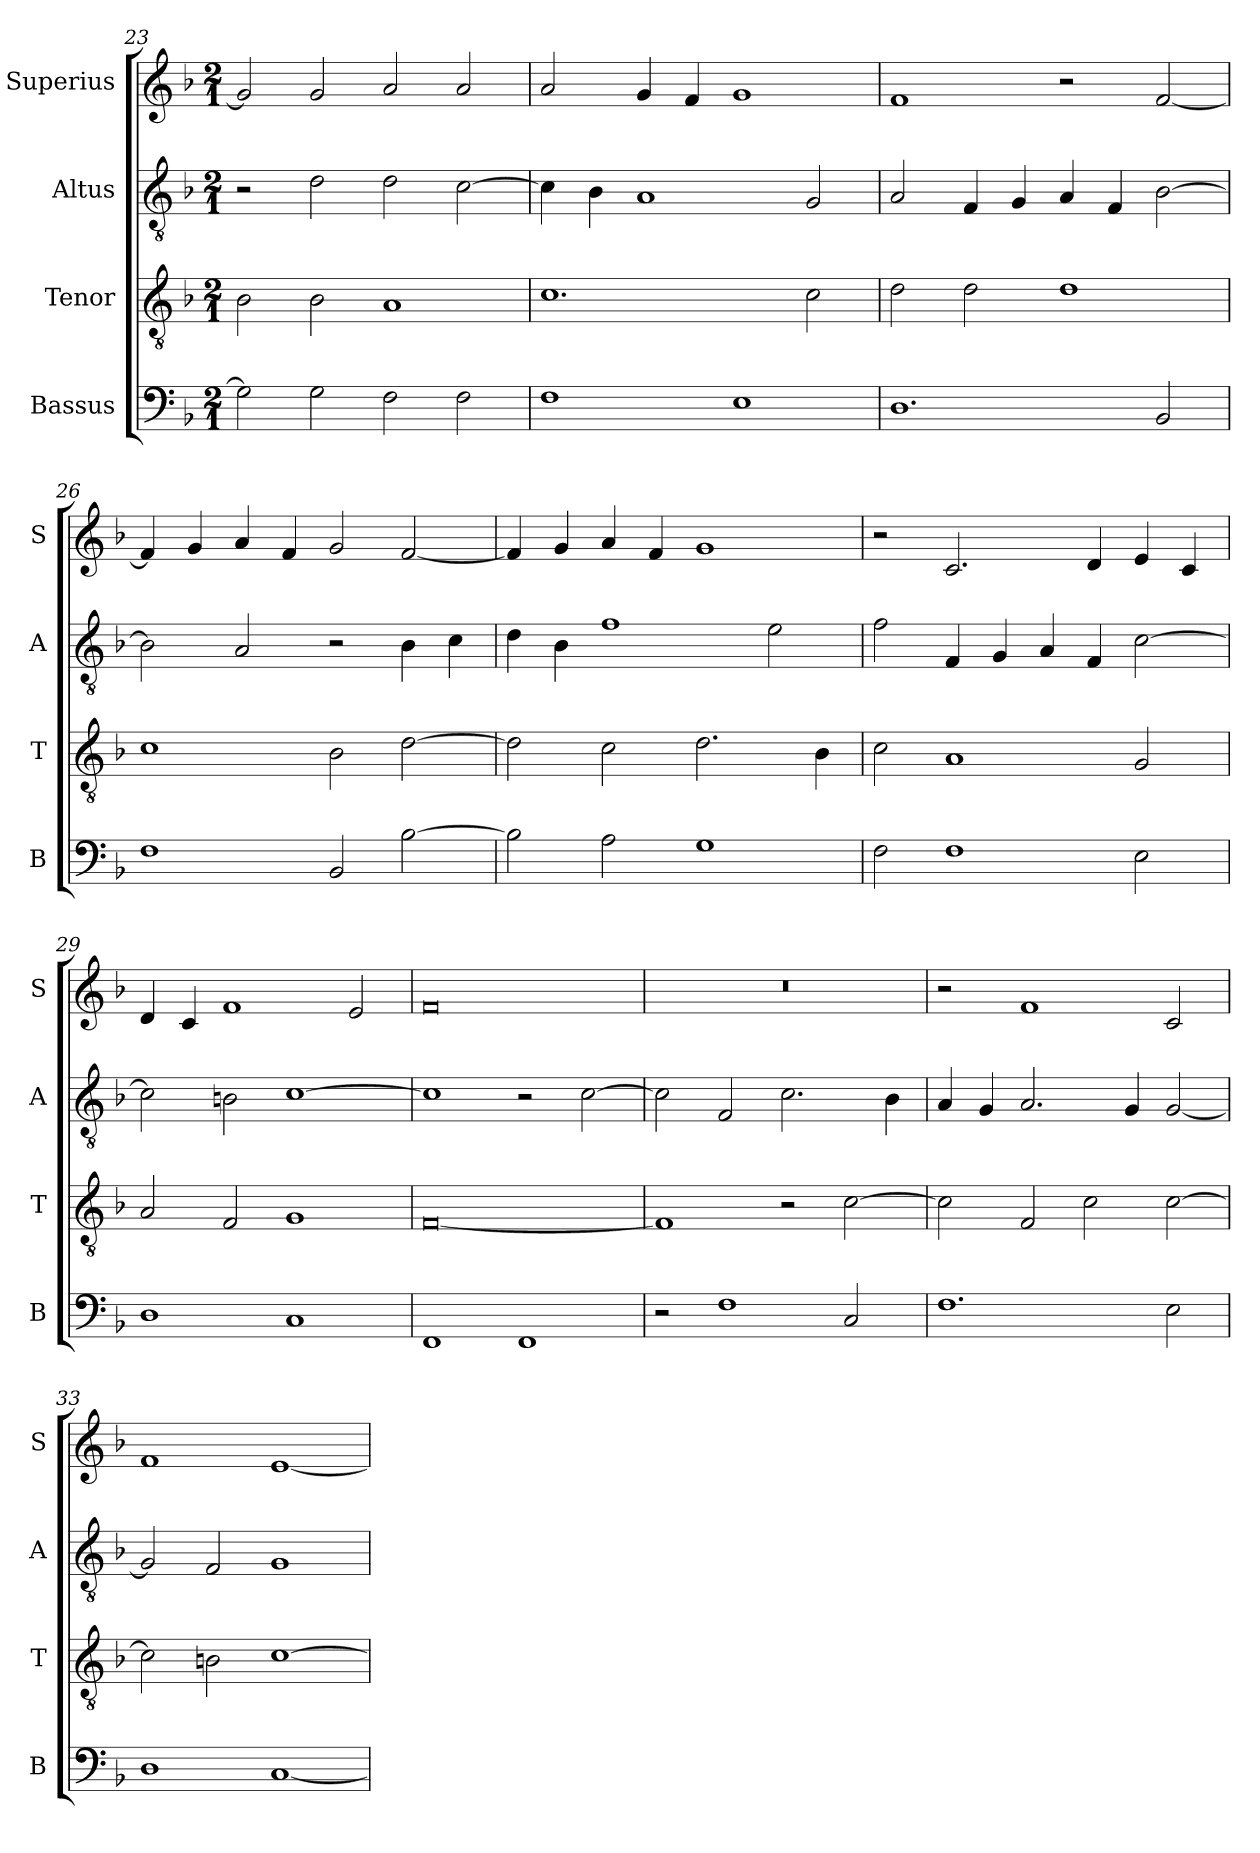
**kern	**kern	**kern	**kern
*part4	*part3	*part2	*part1
*staff4	*staff3	*staff2	*staff1
*I"Bassus	*I"Tenor	*I"Altus	*I"Superius
*I'B	*I'T	*I'A	*I'S
*clefF4	*clefGv2	*clefGv2	*clefG2
*k[b-]	*k[b-]	*k[b-]	*k[b-]
*F:	*F:	*F:	*F:
*M2/1	*M2/1	*M2/1	*M2/1
=23	=23	=23	=23
2G]	2B-	2r	2g]
2G	2B-	2d	2g
2F	1A	2d	2a
2F	.	[2c	2a
=24	=24	=24	=24
1F	1.c	4c]	2a
.	.	4B-	.
.	.	1A	4g
.	.	.	4f
1E	.	.	1g
.	2c	2G	.
=25	=25	=25	=25
1.D	2d	2A	1f
.	2d	4F	.
.	.	4G	.
.	1d	4A	2r
.	.	4F	.
2BB-	.	[2B-	[2f
=26	=26	=26	=26
1F	1c	2B-]	4f]
.	.	.	4g
.	.	2A	4a
.	.	.	4f
2BB-	2B-	2r	2g
[2B-	[2d	4B-	[2f
.	.	4c	.
=27	=27	=27	=27
2B-]	2d]	4d	4f]
.	.	4B-	4g
2A	2c	1f	4a
.	.	.	4f
1G	2.d	.	1g
.	.	2e	.
.	4B-	.	.
=28	=28	=28	=28
2F	2c	2f	2r
1F	1A	4F	2.c
.	.	4G	.
.	.	4A	.
.	.	4F	4d
2E	2G	[2c	4e
.	.	.	4c
=29	=29	=29	=29
1D	2A	2c]	4d
.	.	.	4c
.	2F	2Bn	1f
1C	1G	[1c	.
.	.	.	2e
=30	=30	=30	=30
1FF	[0F	1c]	0f
1FF	.	2r	.
.	.	[2c	.
=31	=31	=31	=31
2r	1F]	2c]	0r
1F	.	2F	.
.	2r	2.c	.
2C	[2c	.	.
.	.	4B-	.
=32	=32	=32	=32
1.F	2c]	4A	2r
.	.	4G	.
.	2F	2.A	1f
.	2c	.	.
.	.	4G	.
2E	[2c	[2G	2c
=33	=33	=33	=33
1D	2c]	2G]	1f
.	2Bn	2F	.
[1C	[1c	1G	[1e
=	=	=	=
*-	*-	*-	*-
